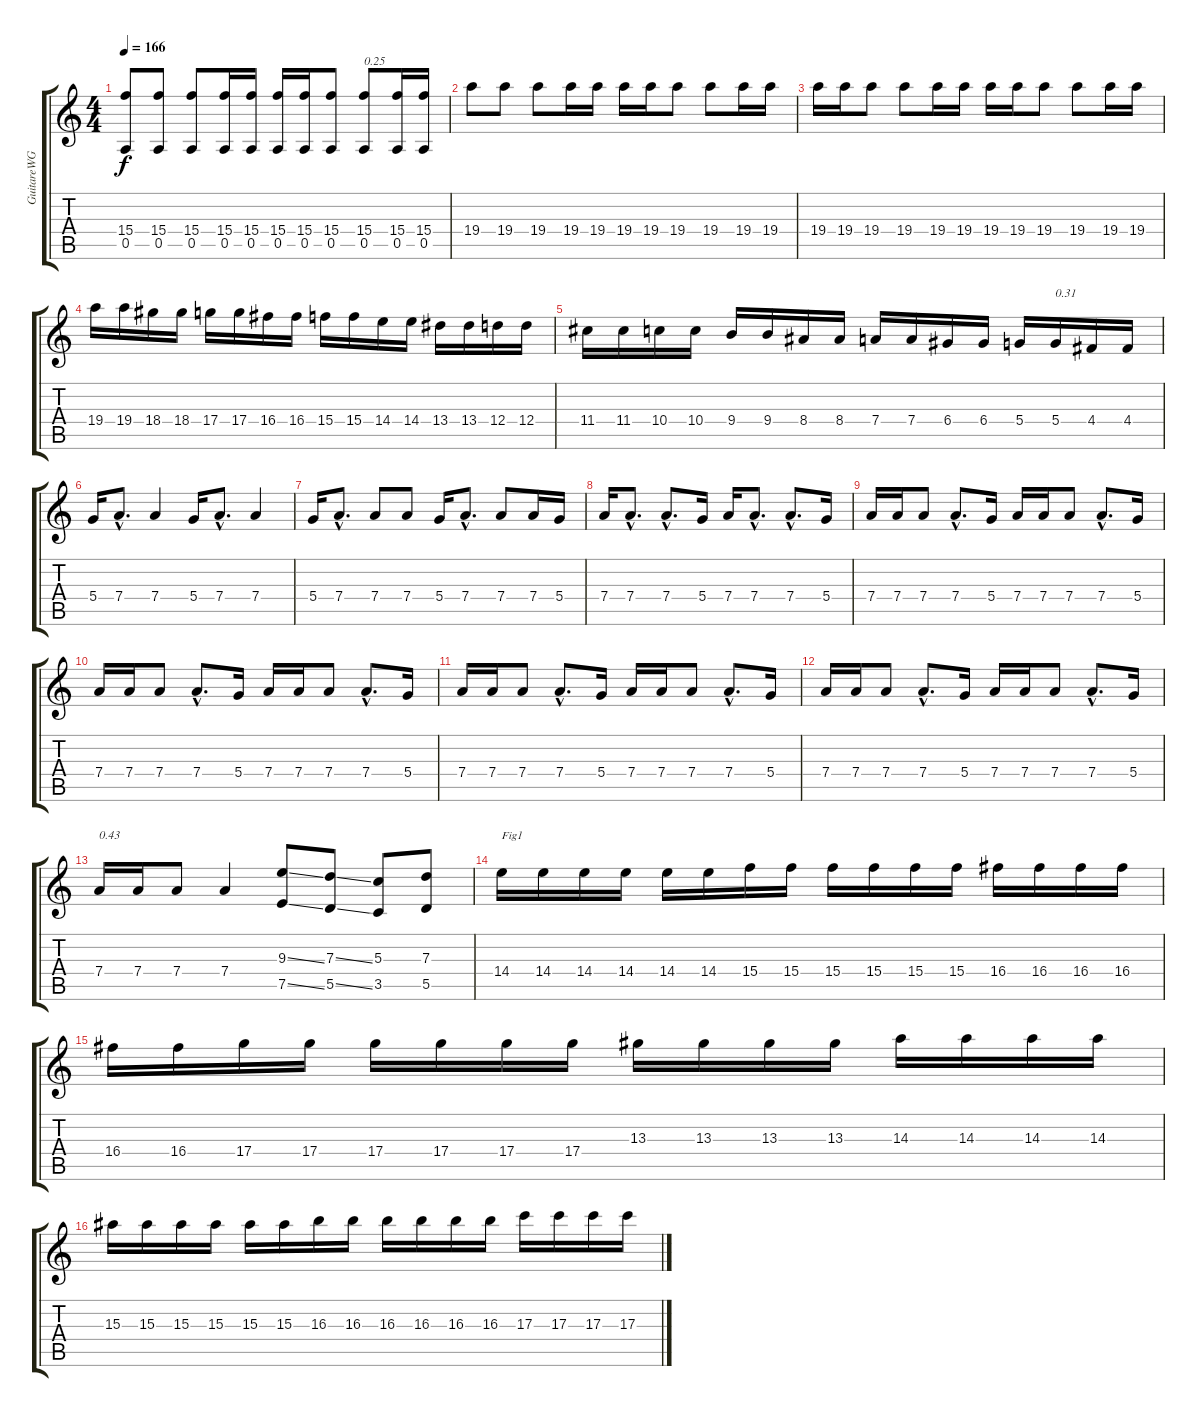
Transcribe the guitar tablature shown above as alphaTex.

\track ("GuitareWG until150" "GuitareWG ") {instrument distortionguitar}
\staff {score tabs}
\tuning (E4 B3 G3 D3 A2 E2) {hide}
\ts (4 4)
\tempo 166
\clef g2
\ks c
(15.4 0.5).8{dy f} (15.4 0.5).8 (15.4 0.5).8 (15.4 0.5).16 (15.4 0.5).16 (15.4 0.5).16 (15.4 0.5).16 (15.4 0.5).8 (15.4 0.5).8{txt "0.25"} (15.4 0.5).16 (15.4 0.5).16 |
19.4.8 19.4.8 19.4.8 19.4.16 19.4.16 19.4.16 19.4.16 19.4.8 19.4.8 19.4.16 19.4.16 |
19.4.16 19.4.16 19.4.8 19.4.8 19.4.16 19.4.16 19.4.16 19.4.16 19.4.8 19.4.8 19.4.16 19.4.16 |
19.4.16 19.4.16 18.4.16 18.4.16 17.4.16 17.4.16 16.4.16 16.4.16 15.4.16 15.4.16 14.4.16 14.4.16 13.4.16 13.4.16 12.4.16 12.4.16 |
11.4.16 11.4.16 10.4.16 10.4.16 9.4.16 9.4.16 8.4.16 8.4.16 7.4.16 7.4.16 6.4.16 6.4.16 5.4.16 5.4.16{txt "0.31"} 4.4.16 4.4.16 |
5.4.16 7.4{hac}.8{d} 7.4.4 5.4.16 7.4{hac}.8{d} 7.4.4 |
5.4.16 7.4{hac}.8{d} 7.4.8 7.4.8 5.4.16 7.4{hac}.8{d} 7.4.8 7.4.16 5.4.16 |
7.4.16 7.4{hac}.8{d} 7.4{hac}.8{d} 5.4.16 7.4.16 7.4{hac}.8{d} 7.4{hac}.8{d} 5.4.16 |
7.4.16 7.4.16 7.4.8 7.4{hac}.8{d} 5.4.16 7.4.16 7.4.16 7.4.8 7.4{hac}.8{d} 5.4.16 |
7.4.16 7.4.16 7.4.8 7.4{hac}.8{d} 5.4.16 7.4.16 7.4.16 7.4.8 7.4{hac}.8{d} 5.4.16 |
7.4.16 7.4.16 7.4.8 7.4{hac}.8{d} 5.4.16 7.4.16 7.4.16 7.4.8 7.4{hac}.8{d} 5.4.16 |
7.4.16 7.4.16 7.4.8 7.4{hac}.8{d} 5.4.16 7.4.16 7.4.16 7.4.8 7.4{hac}.8{d} 5.4.16 |
7.4.16{txt "0.43"} 7.4.16 7.4.8 7.4.4 (9.3{ss} 7.5{ss}).8 (7.3{ss} 5.5{ss}).8 (5.3 3.5).8 (7.3 5.5).8 |
14.4.16{txt "Fig1"} 14.4.16 14.4.16 14.4.16 14.4.16 14.4.16 15.4.16 15.4.16 15.4.16 15.4.16 15.4.16 15.4.16 16.4.16 16.4.16 16.4.16 16.4.16 |
16.4.16 16.4.16 17.4.16 17.4.16 17.4.16 17.4.16 17.4.16 17.4.16 13.3.16 13.3.16 13.3.16 13.3.16 14.3.16 14.3.16 14.3.16 14.3.16 |
15.3.16 15.3.16 15.3.16 15.3.16 15.3.16 15.3.16 16.3.16 16.3.16 16.3.16 16.3.16 16.3.16 16.3.16 17.3.16 17.3.16 17.3.16 17.3.16
